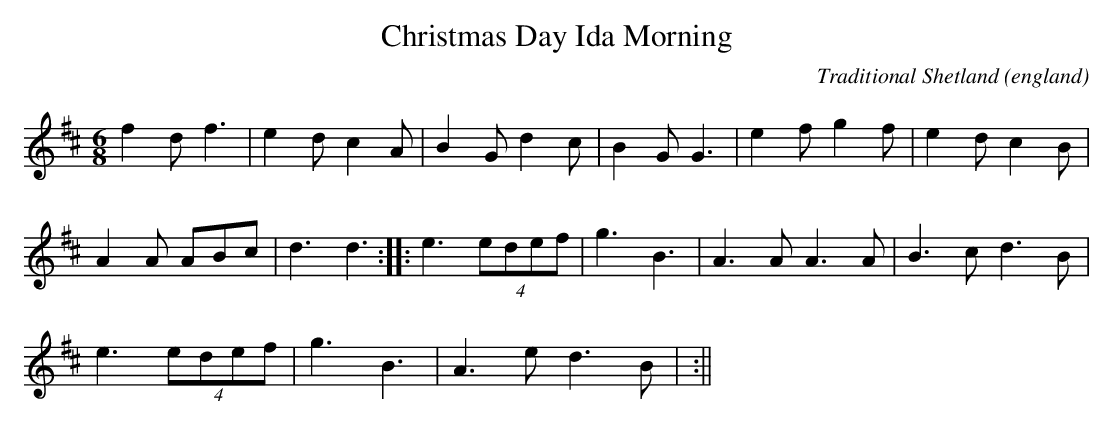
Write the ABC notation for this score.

X:1
T:Christmas Day Ida Morning
O:england
C:Traditional Shetland
M:6/8
K:D
f2 d f3 | e2 d c2 A | B2 G d2 c | B2 G G3 | e2 f g2 f | e2 d c2 B |
A2 A ABc | d3 d3 :||: e3 (4edef | g3 B3 | A3 A A3 A | B3 c d3 B |
e3 (4edef | g3 B3 | A3 e d3 B | +E3A3+ +E3A3+ :||
